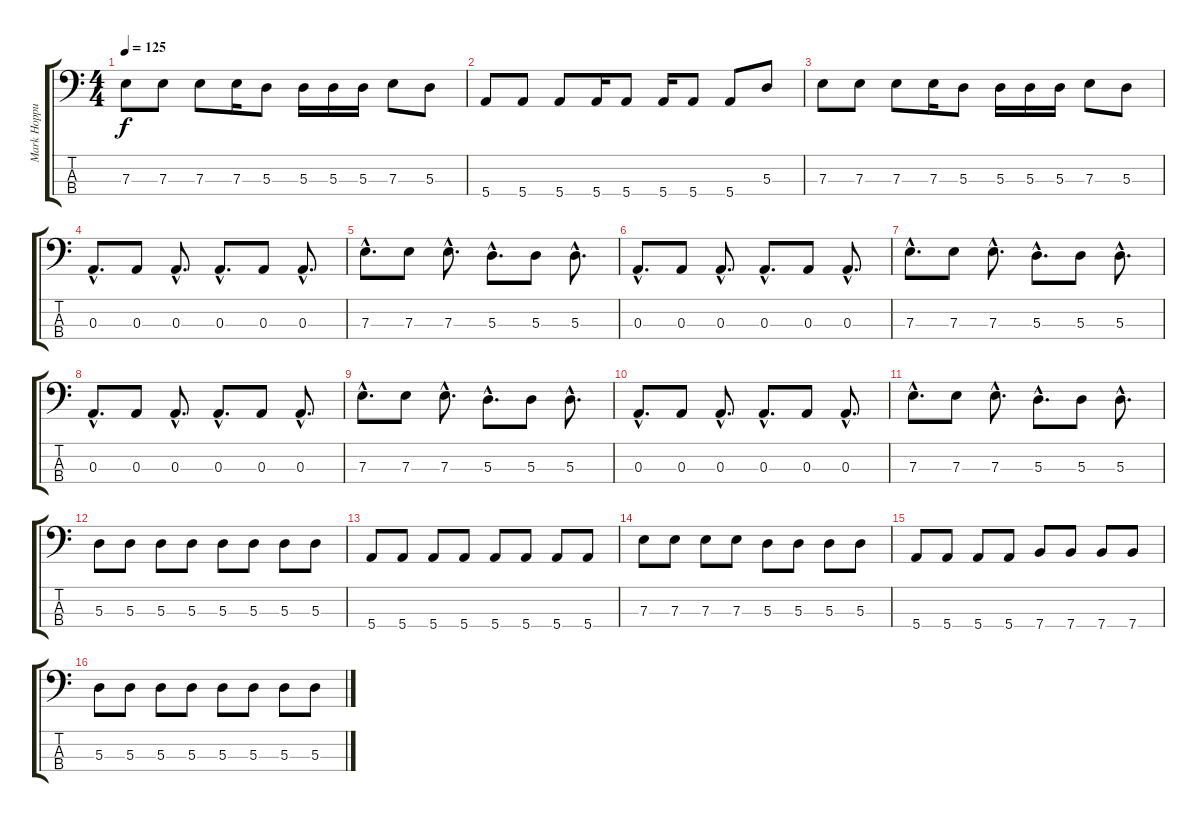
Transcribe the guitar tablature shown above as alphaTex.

\track ("Mark Hoppus - Bass" "Mark Hoppu") {instrument electricbasspick}
\staff {score tabs}
\tuning (G2 D2 A1 E1) {hide}
\ts (4 4)
\tempo 125
\clef f4
\ks c
7.3.8{dy f} 7.3.8 7.3.8 7.3.16 5.3.8 5.3.16 5.3.16 5.3.16 7.3.8 5.3.8 |
5.4.8 5.4.8 5.4.8 5.4.16 5.4.8 5.4.16 5.4.8 5.4.8 5.3.8 |
7.3.8 7.3.8 7.3.8 7.3.16 5.3.8 5.3.16 5.3.16 5.3.16 7.3.8 5.3.8 |
0.3{hac}.8{d} 0.3.8 0.3{hac}.8{d} 0.3{hac}.8{d} 0.3.8 0.3{hac}.8{d} |
7.3{hac}.8{d} 7.3.8 7.3{hac}.8{d} 5.3{hac}.8{d} 5.3.8 5.3{hac}.8{d} |
0.3{hac}.8{d} 0.3.8 0.3{hac}.8{d} 0.3{hac}.8{d} 0.3.8 0.3{hac}.8{d} |
7.3{hac}.8{d} 7.3.8 7.3{hac}.8{d} 5.3{hac}.8{d} 5.3.8 5.3{hac}.8{d} |
0.3{hac}.8{d} 0.3.8 0.3{hac}.8{d} 0.3{hac}.8{d} 0.3.8 0.3{hac}.8{d} |
7.3{hac}.8{d} 7.3.8 7.3{hac}.8{d} 5.3{hac}.8{d} 5.3.8 5.3{hac}.8{d} |
0.3{hac}.8{d} 0.3.8 0.3{hac}.8{d} 0.3{hac}.8{d} 0.3.8 0.3{hac}.8{d} |
7.3{hac}.8{d} 7.3.8 7.3{hac}.8{d} 5.3{hac}.8{d} 5.3.8 5.3{hac}.8{d} |
5.3.8 5.3.8 5.3.8 5.3.8 5.3.8 5.3.8 5.3.8 5.3.8 |
5.4.8 5.4.8 5.4.8 5.4.8 5.4.8 5.4.8 5.4.8 5.4.8 |
7.3.8 7.3.8 7.3.8 7.3.8 5.3.8 5.3.8 5.3.8 5.3.8 |
5.4.8 5.4.8 5.4.8 5.4.8 7.4.8 7.4.8 7.4.8 7.4.8 |
5.3.8 5.3.8 5.3.8 5.3.8 5.3.8 5.3.8 5.3.8 5.3.8
